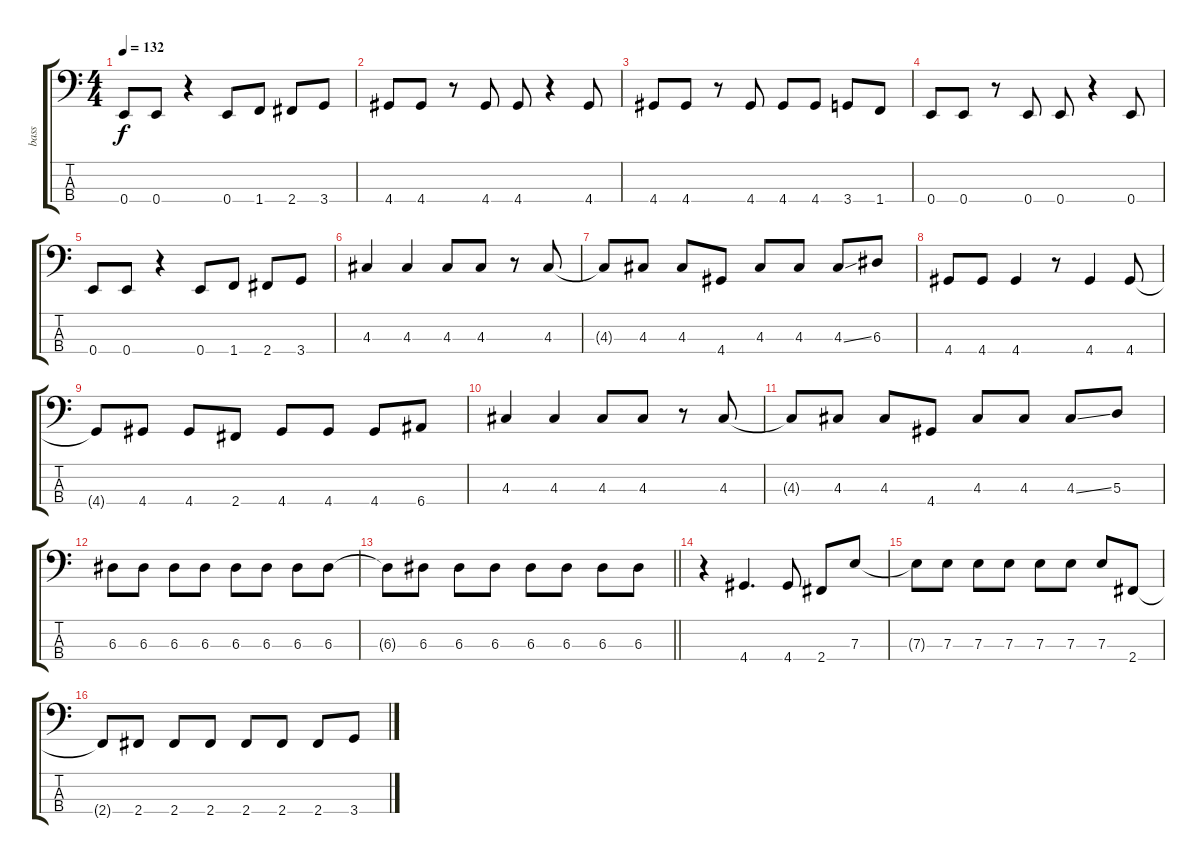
\track ("bass" "bass") {instrument electricbassfinger}
\staff {score tabs}
\tuning (G2 D2 A1 E1) {hide}
\ts (4 4)
\tempo 132
\clef f4
\ks c
0.4.8{dy f} 0.4.8 r.4 0.4.8 1.4.8 2.4.8 3.4.8 |
4.4.8 4.4.8 r.8 4.4.8 4.4.8 r.4 4.4.8 |
4.4.8 4.4.8 r.8 4.4.8 4.4.8 4.4.8 3.4.8 1.4.8 |
0.4.8 0.4.8 r.8 0.4.8 0.4.8 r.4 0.4.8 |
0.4.8 0.4.8 r.4 0.4.8 1.4.8 2.4.8 3.4.8 |
4.3.4 4.3.4 4.3.8 4.3.8 r.8 4.3.8 |
4.3{t}.8 4.3.8 4.3.8 4.4.8 4.3.8 4.3.8 4.3{ss}.8 6.3.8 |
4.4.8 4.4.8 4.4.4 r.8 4.4.4 4.4.8 |
4.4{t}.8 4.4.8 4.4.8 2.4.8 4.4.8 4.4.8 4.4.8 6.4.8 |
4.3.4 4.3.4 4.3.8 4.3.8 r.8 4.3.8 |
4.3{t}.8 4.3.8 4.3.8 4.4.8 4.3.8 4.3.8 4.3{ss}.8 5.3.8 |
6.3.8 6.3.8 6.3.8 6.3.8 6.3.8 6.3.8 6.3.8 6.3.8 |
\barLineRight lightlight
6.3{t}.8 6.3.8 6.3.8 6.3.8 6.3.8 6.3.8 6.3.8 6.3.8 |
r.4 4.4.4{d} 4.4.8 2.4.8 7.3.8 |
7.3{t}.8 7.3.8 7.3.8 7.3.8 7.3.8 7.3.8 7.3.8 2.4.8 |
2.4{t}.8 2.4.8 2.4.8 2.4.8 2.4.8 2.4.8 2.4.8 3.4.8
